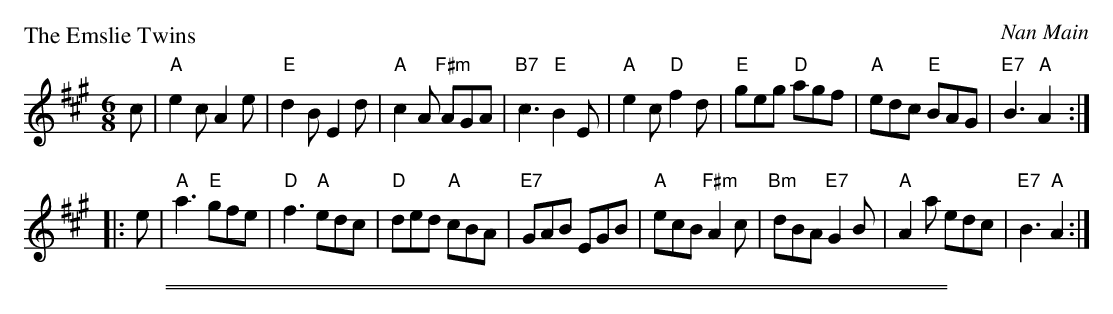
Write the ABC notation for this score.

X:1
P: The Emslie Twins
C: Nan Main
M: 6/8
L: 1/8
K: A
   c |\
"A"e2c A2e | "E"d2B E2d | "A"c2A "F#m"AGA | "B7"c3 "E"B2E |\
"A"e2c "D"f2d | "E"geg "D"agf | "A"edc "E"BAG | "E7"B3 "A"A2 :|
|: e |\
"A"a3 "E"gfe | "D"f3 "A"edc | "D"ded "A"cBA | "E7"GAB EGB |\
"A"ecB "F#m"A2c | "Bm"dBA "E7"G2B | "A"A2a edc | "E7"B3 "A"A2 :|
